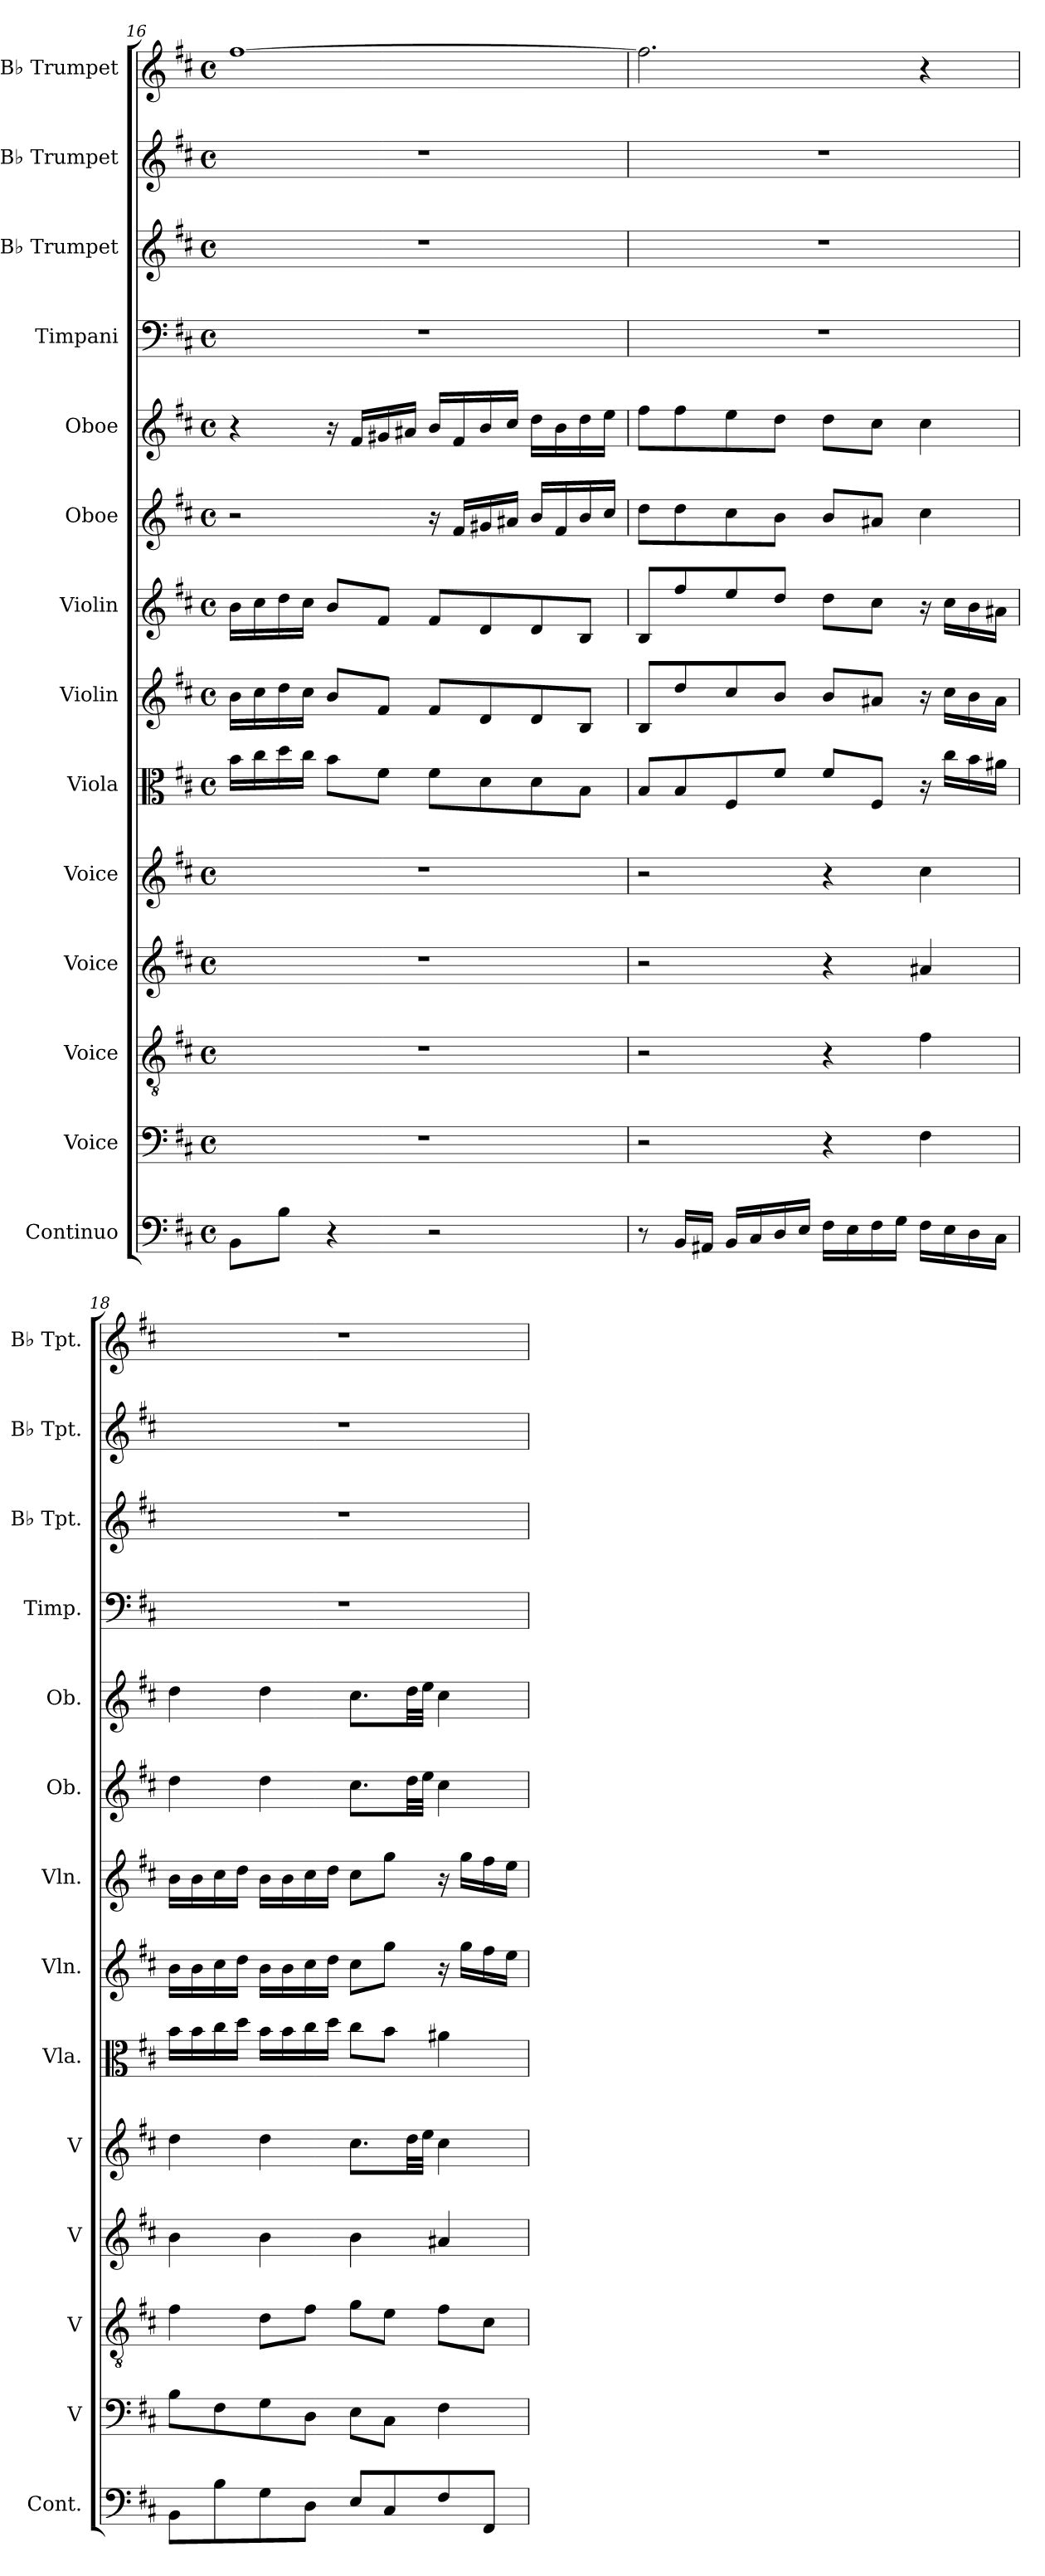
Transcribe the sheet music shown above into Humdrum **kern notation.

**kern	**kern	**kern	**kern	**kern	**kern	**kern	**kern	**kern	**kern	**kern	**kern	**kern	**kern
*part14	*part13	*part12	*part11	*part10	*part9	*part8	*part7	*part6	*part5	*part4	*part3	*part2	*part1
*staff14	*staff13	*staff12	*staff11	*staff10	*staff9	*staff8	*staff7	*staff6	*staff5	*staff4	*staff3	*staff2	*staff1
*I"Continuo	*I"Voice	*I"Voice	*I"Voice	*I"Voice	*I"Viola	*I"Violin	*I"Violin	*I"Oboe	*I"Oboe	*I"Timpani	*I"B♭ Trumpet	*I"B♭ Trumpet	*I"B♭ Trumpet
*I'Cont.	*I'V	*I'V	*I'V	*I'V	*I'Vla.	*I'Vln.	*I'Vln.	*I'Ob.	*I'Ob.	*I'Timp.	*I'B♭ Tpt.	*I'B♭ Tpt.	*I'B♭ Tpt.
*clefF4	*clefF4	*clefGv2	*clefG2	*clefG2	*clefC3	*clefG2	*clefG2	*clefG2	*clefG2	*clefF4	*clefG2	*clefG2	*clefG2
*k[f#c#]	*k[f#c#]	*k[f#c#]	*k[f#c#]	*k[f#c#]	*k[f#c#]	*k[f#c#]	*k[f#c#]	*k[f#c#]	*k[f#c#]	*k[f#c#]	*k[f#c#]	*k[f#c#]	*k[f#c#]
*M4/4	*M4/4	*M4/4	*M4/4	*M4/4	*M4/4	*M4/4	*M4/4	*M4/4	*M4/4	*M4/4	*M4/4	*M4/4	*M4/4
*met(c)	*met(c)	*met(c)	*met(c)	*met(c)	*met(c)	*met(c)	*met(c)	*met(c)	*met(c)	*met(c)	*met(c)	*met(c)	*met(c)
=16	=16	=16	=16	=16	=16	=16	=16	=16	=16	=16	=16	=16	=16
8BBL	1r	1r	1r	1r	16bLL	16bLL	16bLL	2r	4r	1r	1r	1r	[1ff#
.	.	.	.	.	16cc#	16cc#	16cc#	.	.	.	.	.	.
8BJ	.	.	.	.	16dd	16dd	16dd	.	.	.	.	.	.
.	.	.	.	.	16cc#JJ	16cc#JJ	16cc#JJ	.	.	.	.	.	.
4r	.	.	.	.	8bL	8bL	8bL	.	16r	.	.	.	.
.	.	.	.	.	.	.	.	.	16f#LL	.	.	.	.
.	.	.	.	.	8f#J	8f#J	8f#J	.	16g#X	.	.	.	.
.	.	.	.	.	.	.	.	.	16a#XJJ	.	.	.	.
2r	.	.	.	.	8f#L	8f#L	8f#L	16r	16bLL	.	.	.	.
.	.	.	.	.	.	.	.	16f#LL	16f#	.	.	.	.
.	.	.	.	.	8d	8d	8d	16g#X	16b	.	.	.	.
.	.	.	.	.	.	.	.	16a#XJJ	16cc#JJ	.	.	.	.
.	.	.	.	.	8d	8d	8d	16bLL	16ddLL	.	.	.	.
.	.	.	.	.	.	.	.	16f#	16b	.	.	.	.
.	.	.	.	.	8BJ	8BJ	8BJ	16b	16dd	.	.	.	.
.	.	.	.	.	.	.	.	16cc#JJ	16eeJJ	.	.	.	.
=17	=17	=17	=17	=17	=17	=17	=17	=17	=17	=17	=17	=17	=17
8r	2r	2r	2r	2r	8BL	8BL	8BL	8ddL	8ff#L	1r	1r	1r	2.ff#]
16BBLL	.	.	.	.	8B	8dd	8ff#	8dd	8ff#	.	.	.	.
16AA#XJJ	.	.	.	.	.	.	.	.	.	.	.	.	.
16BBLL	.	.	.	.	8F#	8cc#	8ee	8cc#	8ee	.	.	.	.
16C#	.	.	.	.	.	.	.	.	.	.	.	.	.
16D	.	.	.	.	8f#J	8bJ	8ddJ	8bJ	8ddJ	.	.	.	.
16EJJ	.	.	.	.	.	.	.	.	.	.	.	.	.
16F#LL	4r	4r	4r	4r	8f#L	8bL	8ddL	8bL	8ddL	.	.	.	.
16E	.	.	.	.	.	.	.	.	.	.	.	.	.
16F#	.	.	.	.	8F#J	8a#XJ	8cc#J	8a#XJ	8cc#J	.	.	.	.
16GJJ	.	.	.	.	.	.	.	.	.	.	.	.	.
16F#LL	4F#	4f#	4a#X	4cc#	16r	16r	16r	4cc#	4cc#	.	.	.	4r
16E	.	.	.	.	16cc#LL	16cc#LL	16cc#LL	.	.	.	.	.	.
16D	.	.	.	.	16b	16b	16b	.	.	.	.	.	.
16C#JJ	.	.	.	.	16a#XJJ	16a#JJ	16a#XJJ	.	.	.	.	.	.
=18	=18	=18	=18	=18	=18	=18	=18	=18	=18	=18	=18	=18	=18
8BBL	8BL	4f#	4b	4dd	16bLL	16bLL	16bLL	4dd	4dd	1r	1r	1r	1r
.	.	.	.	.	16b	16b	16b	.	.	.	.	.	.
8B	8F#	.	.	.	16cc#	16cc#	16cc#	.	.	.	.	.	.
.	.	.	.	.	16ddJJ	16ddJJ	16ddJJ	.	.	.	.	.	.
8G	8G	8dL	4b	4dd	16bLL	16bLL	16bLL	4dd	4dd	.	.	.	.
.	.	.	.	.	16b	16b	16b	.	.	.	.	.	.
8DJ	8DJ	8f#J	.	.	16cc#	16cc#	16cc#	.	.	.	.	.	.
.	.	.	.	.	16ddJJ	16ddJJ	16ddJJ	.	.	.	.	.	.
8EL	8EL	8gL	4b	8.cc#L	8cc#L	8cc#L	8cc#L	8.cc#L	8.cc#L	.	.	.	.
8C#	8C#J	8eJ	.	.	8bJ	8ggJ	8ggJ	.	.	.	.	.	.
.	.	.	.	32ddLL	.	.	.	32ddLL	32ddLL	.	.	.	.
.	.	.	.	32eeJJJ	.	.	.	32eeJJJ	32eeJJJ	.	.	.	.
8F#	4F#	8f#L	4a#X	4cc#	4a#X	16r	16r	4cc#	4cc#	.	.	.	.
.	.	.	.	.	.	16ggLL	16ggLL	.	.	.	.	.	.
8FF#J	.	8c#J	.	.	.	16ff#	16ff#	.	.	.	.	.	.
.	.	.	.	.	.	16eeJJ	16eeJJ	.	.	.	.	.	.
=	=	=	=	=	=	=	=	=	=	=	=	=	=
*-	*-	*-	*-	*-	*-	*-	*-	*-	*-	*-	*-	*-	*-
